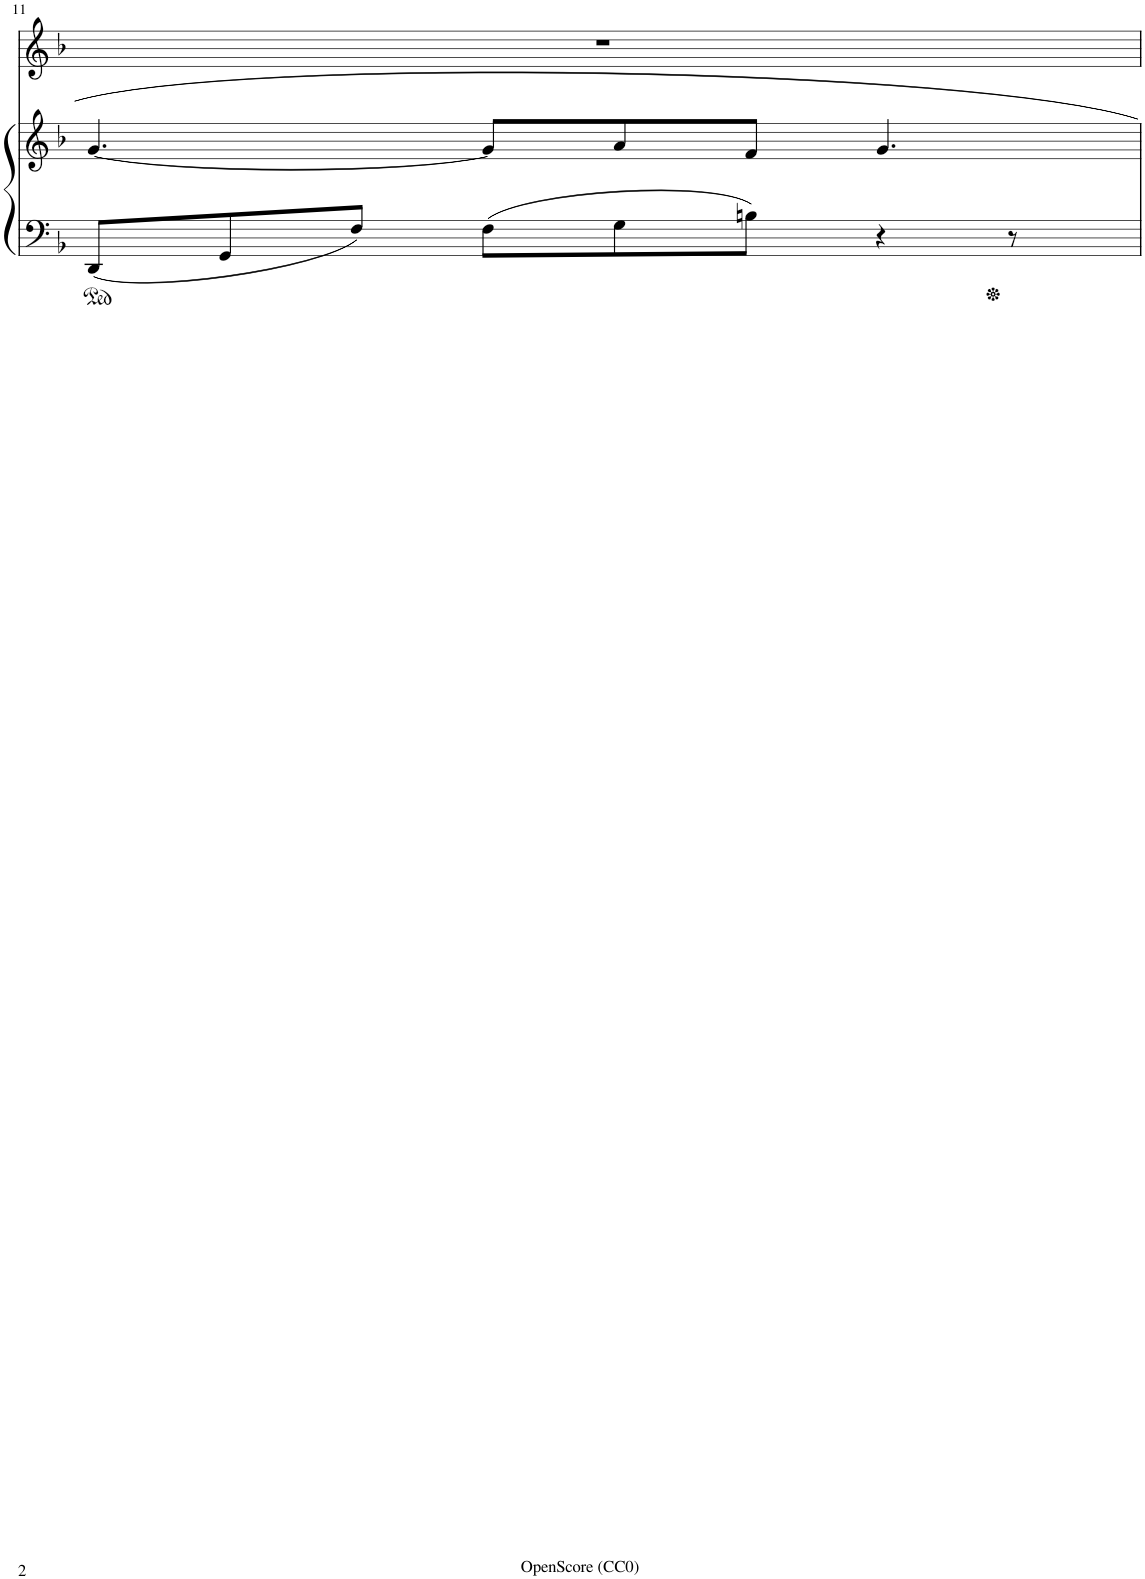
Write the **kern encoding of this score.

**kern	**kern	**kern
*part2	*part2	*part1
*staff3	*staff2	*staff1
*I"Piano	*	*I"Voice
*I'Pno	*	*
!!LO:PB:g=z
*clefF4	*clefG2	*clefG2
*k[b-]	*k[b-]	*k[b-]
*M9/8	*M9/8	*M9/8
=11	=11	=11
8DD/L	[4.g/	8%9r
8GG/	.	.
8F/J	.	.
8F\L	8g/L]	.
8G\	8a/	.
8Bn\J	8f/J	.
4r	4.g/	.
8r	.	.
=	=	=
*-	*-	*-
